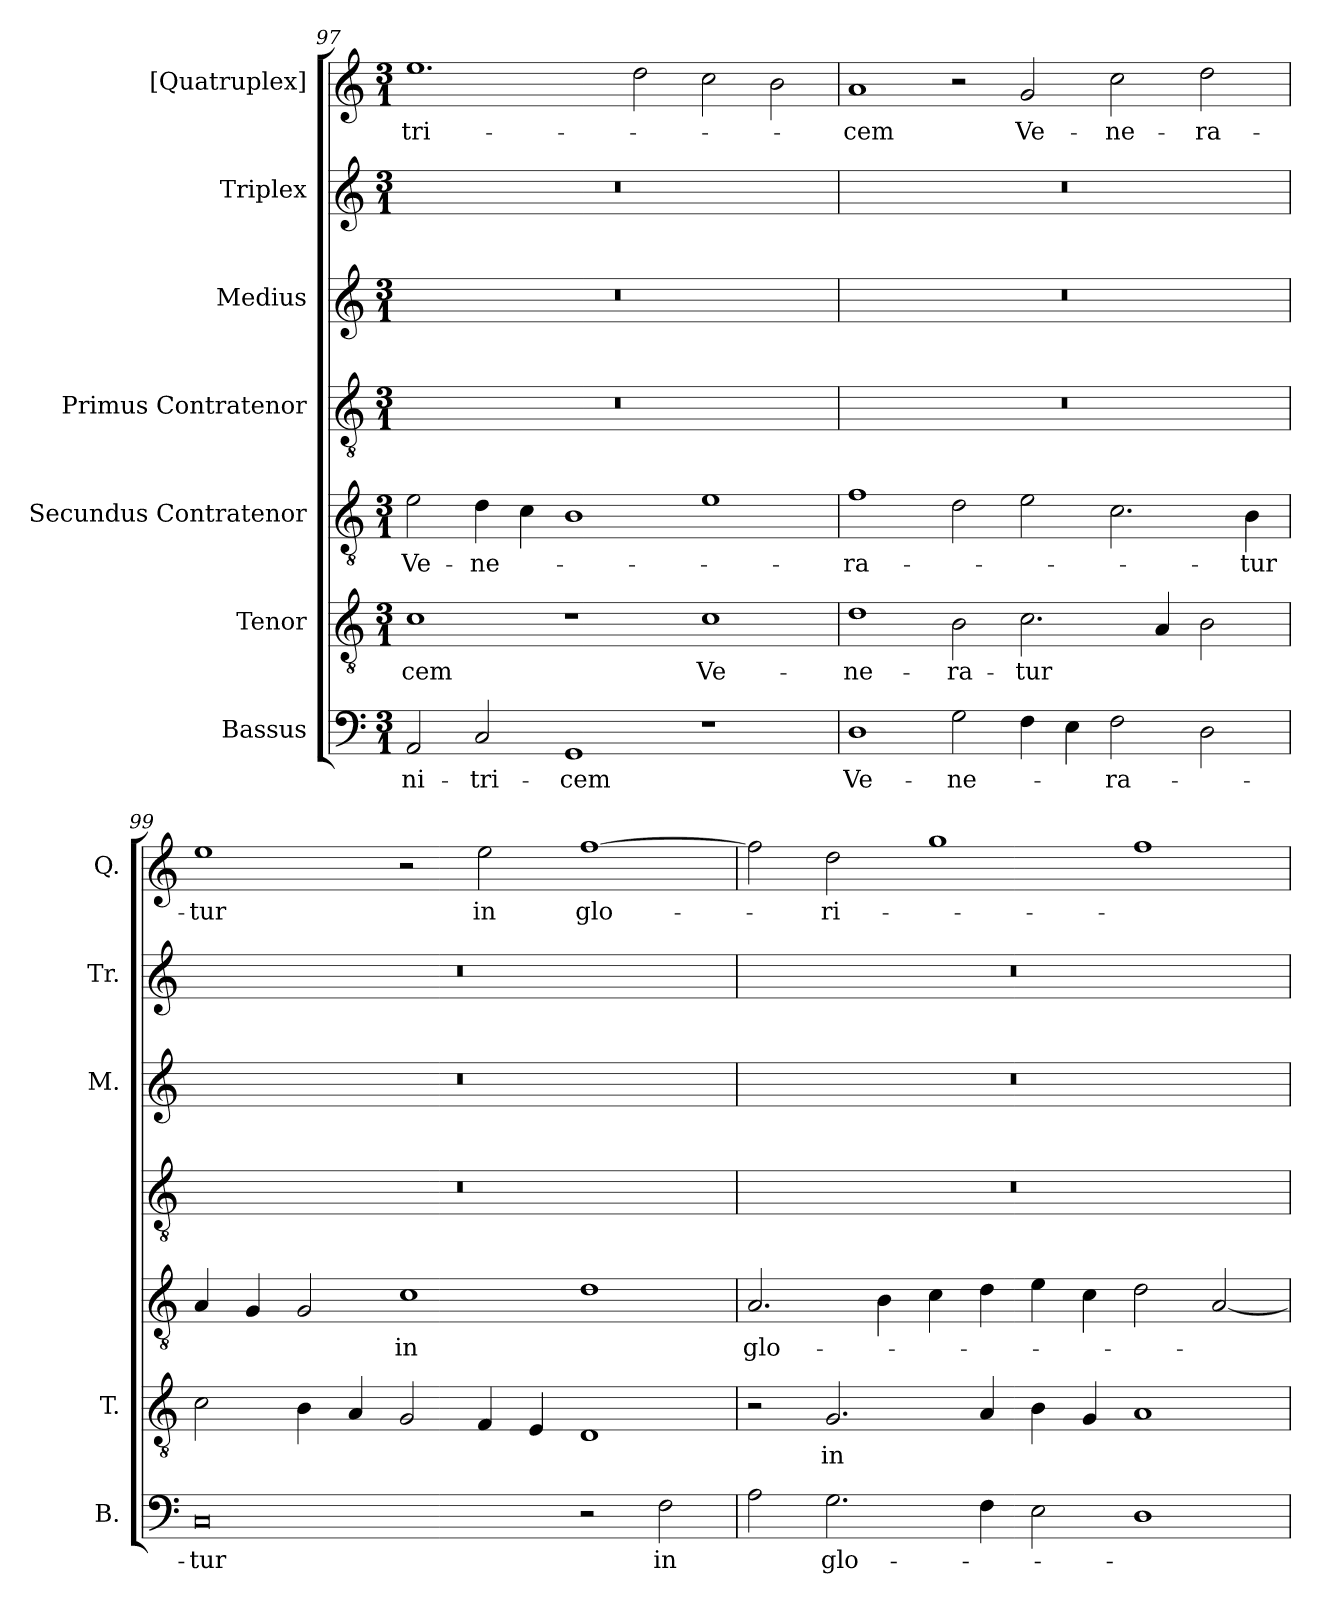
**kern	**text	**kern	**text	**kern	**text	**kern	**kern	**kern	**kern	**text
*part7	*part7	*part6	*part6	*part5	*part5	*part4	*part3	*part2	*part1	*part1
*staff7	*staff7	*staff6	*staff6	*staff5	*staff5	*staff4	*staff3	*staff2	*staff1	*staff1
*I"Bassus	*	*I"Tenor	*	*I"Secundus Contratenor	*	*I"Primus Contratenor	*I"Medius	*I"Triplex	*I"[Quatruplex]	*
*I'B.	*	*I'T.	*	*	*	*	*I'M.	*I'Tr.	*I'Q.	*
*clefF4	*	*clefGv2	*	*clefGv2	*	*clefGv2	*clefG2	*clefG2	*clefG2	*
*	*	*ITrd7c12	*	*ITrd7c12	*	*ITrd7c12	*	*	*	*
*k[]	*	*k[]	*	*k[]	*	*k[]	*k[]	*k[]	*k[]	*
*C:	*	*C:	*	*C:	*	*C:	*C:	*C:	*C:	*
*M3/1	*	*M3/1	*	*M3/1	*	*M3/1	*M3/1	*M3/1	*M3/1	*
=97	=97	=97	=97	=97	=97	=97	=97	=97	=97	=97
!	!LO:LY:b:color=#000000	!	!	!	!	!	!	!	!	!
!	!	!	!LO:LY:b:color=#000000	!	!	!	!	!	!	!
!	!	!	!	!	!LO:LY:b:color=#000000	!LO:N:vis=1	!LO:N:vis=1	!LO:N:vis=1	!	!
!	!	!	!	!	!	!	!	!	!	!LO:LY:b:color=#000000
2AAi/	-ni-	1Ci	-cem	2Ei\	Ve-	0.r	0.r	0.r	1.eei	-tri-
!	!LO:LY:b:color=#000000	!	!	!	!	!	!	!	!	!
!	!	!	!	!	!LO:LY:b:color=#000000	!	!	!	!	!
2Ci/	-tri-	.	.	4Di\	-ne-	.	.	.	.	.
.	.	.	.	4Ci\	.	.	.	.	.	.
!	!LO:LY:b:color=#000000	!	!	!	!	!	!	!	!	!
1GGi	-cem	1r	.	1BBi	.	.	.	.	.	.
.	.	.	.	.	.	.	.	.	2ddi\	.
!	!	!	!LO:LY:b:color=#000000	!	!	!	!	!	!	!
1r	.	1Ci	Ve-	1Ei	.	.	.	.	2cci\	.
.	.	.	.	.	.	.	.	.	2bi\	.
!!LO:LB:g=z
=98	=98	=98	=98	=98	=98	=98	=98	=98	=98	=98
!	!LO:LY:b:color=#000000	!	!	!	!	!	!	!	!	!
!	!	!	!LO:LY:b:color=#000000	!	!	!	!	!	!	!
!	!	!	!	!	!LO:LY:b:color=#000000	!LO:N:vis=1	!LO:N:vis=1	!LO:N:vis=1	!	!
!	!	!	!	!	!	!	!	!	!	!LO:LY:b:color=#000000
1Di	Ve-	1Di	-ne-	1Fi	-ra-	0.r	0.r	0.r	1ai	-cem
!	!LO:LY:b:color=#000000	!	!	!	!	!	!	!	!	!
!	!	!	!LO:LY:b:color=#000000	!	!	!	!	!	!	!
2Gi\	-ne-	2BBi\	-ra-	2Di\	.	.	.	.	2r	.
!	!	!	!LO:LY:b:color=#000000	!	!	!	!	!	!	!
!	!	!	!	!	!	!	!	!	!	!LO:LY:b:color=#000000
4Fi\	.	2.Ci\	-tur	2Ei\	.	.	.	.	2gi/	Ve-
4Ei\	.	.	.	.	.	.	.	.	.	.
!	!LO:LY:b:color=#000000	!	!	!	!	!	!	!	!	!
!	!	!	!	!	!	!	!	!	!	!LO:LY:b:color=#000000
2Fi\	-ra-	.	.	2.Ci\	.	.	.	.	2cci\	-ne-
.	.	4AAi/	.	.	.	.	.	.	.	.
!	!	!	!	!	!	!	!	!	!	!LO:LY:b:color=#000000
2Di\	.	2BBi\	.	.	.	.	.	.	2ddi\	-ra-
!	!	!	!	!	!LO:LY:b:color=#000000	!	!	!	!	!
.	.	.	.	4BBi\	-tur	.	.	.	.	.
=99	=99	=99	=99	=99	=99	=99	=99	=99	=99	=99
!	!LO:LY:b:color=#000000	!	!	!	!	!LO:N:vis=1	!LO:N:vis=1	!LO:N:vis=1	!	!
!	!	!	!	!	!	!	!	!	!	!LO:LY:b:color=#000000
0Ci	-tur	2Ci\	.	4AAi/	.	0.r	0.r	0.r	1eei	-tur
.	.	.	.	4GGi/	.	.	.	.	.	.
.	.	4BBi\	.	2GGi/	.	.	.	.	.	.
.	.	4AAi/	.	.	.	.	.	.	.	.
!	!	!	!	!	!LO:LY:b:color=#000000	!	!	!	!	!
.	.	2GGi/	.	1Ci	in	.	.	.	2r	.
!	!	!	!	!	!	!	!	!	!	!LO:LY:b:color=#000000
.	.	4FFi/	.	.	.	.	.	.	2eei\	in
.	.	4EEi/	.	.	.	.	.	.	.	.
!	!	!	!	!	!	!	!	!	!	!LO:LY:b:color=#000000
2r	.	1DDi	.	1Di	.	.	.	.	[>1ffi	glo-
!	!LO:LY:b:color=#000000	!	!	!	!	!	!	!	!	!
2Fi\	in	.	.	.	.	.	.	.	.	.
=100	=100	=100	=100	=100	=100	=100	=100	=100	=100	=100
!	!	!	!	!	!LO:LY:b:color=#000000	!LO:N:vis=1	!LO:N:vis=1	!LO:N:vis=1	!	!
2Ai\	.	2r	.	2.AAi/	glo-	0.r	0.r	0.r	2ffi\]	.
!	!LO:LY:b:color=#000000	!	!	!	!	!	!	!	!	!
!	!	!	!LO:LY:b:color=#000000	!	!	!	!	!	!	!
!	!	!	!	!	!	!	!	!	!	!LO:LY:b:color=#000000
2.Gi\	glo-	2.GGi/	in	.	.	.	.	.	2ddi\	-ri-
.	.	.	.	4BBi\	.	.	.	.	.	.
.	.	.	.	4Ci\	.	.	.	.	1ggi	.
4Fi\	.	4AAi/	.	4Di\	.	.	.	.	.	.
2Ei\	.	4BBi\	.	4Ei\	.	.	.	.	.	.
.	.	4GGi/	.	4Ci\	.	.	.	.	.	.
1Di	.	1AAi	.	2Di\	.	.	.	.	1ffi	.
.	.	.	.	[<2AAi/	.	.	.	.	.	.
=	=	=	=	=	=	=	=	=	=	=
*-	*-	*-	*-	*-	*-	*-	*-	*-	*-	*-
